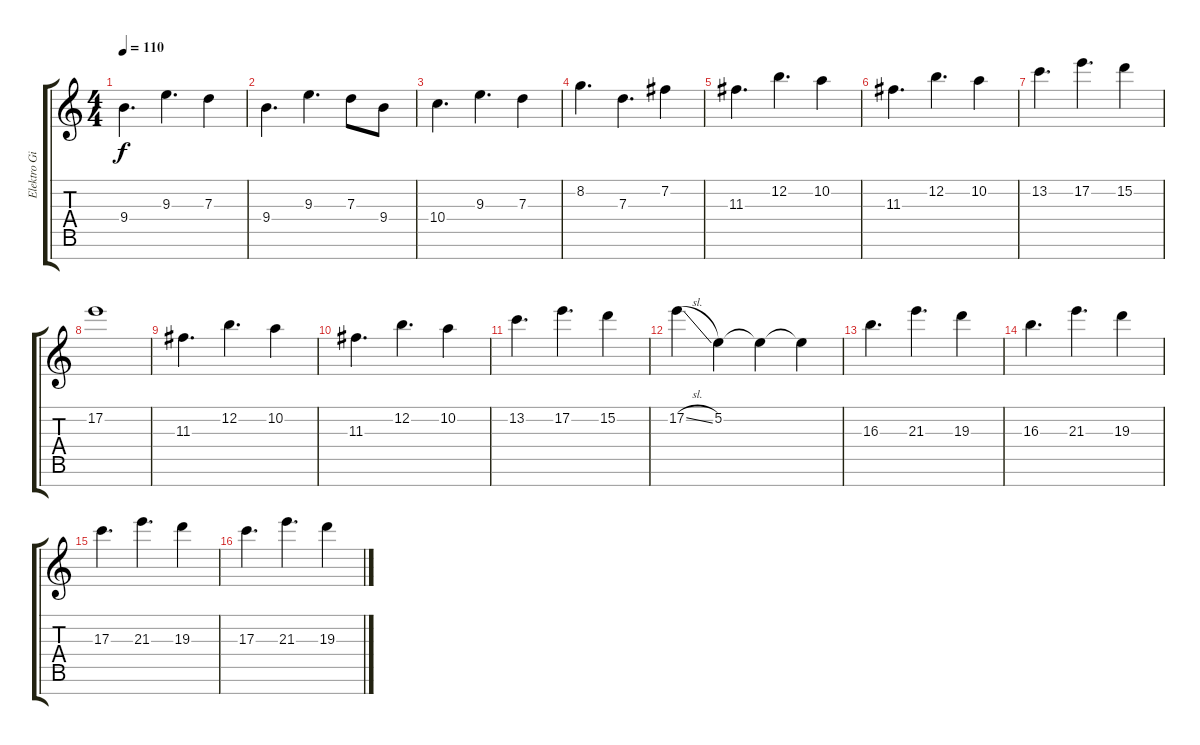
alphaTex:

\track ("Elektro Gitar Melodi" "Elektro Gi") {instrument distortionguitar}
\staff {score tabs}
\tuning (E4 B3 G3 D3 A2 E2 B1) {hide}
\ts (4 4)
\tempo 110
\clef g2
\ks c
9.4.4{d dy f} 9.3.4{d} 7.3.4 |
9.4.4{d} 9.3.4{d} 7.3.8 9.4.8 |
10.4.4{d} 9.3.4{d} 7.3.4 |
8.2.4{d} 7.3.4{d} 7.2.4 |
11.3.4{d} 12.2.4{d} 10.2.4 |
11.3.4{d} 12.2.4{d} 10.2.4 |
13.2.4{d} 17.2.4{d} 15.2.4 |
17.2.1 |
11.3.4{d} 12.2.4{d} 10.2.4 |
11.3.4{d} 12.2.4{d} 10.2.4 |
13.2.4{d} 17.2.4{d} 15.2.4 |
17.2{sl}.4 5.2.4 5.2{t}.4 5.2{t}.4 |
16.3.4{d} 21.3.4{d} 19.3.4 |
16.3.4{d} 21.3.4{d} 19.3.4 |
17.3.4{d} 21.3.4{d} 19.3.4 |
17.3.4{d} 21.3.4{d} 19.3.4
